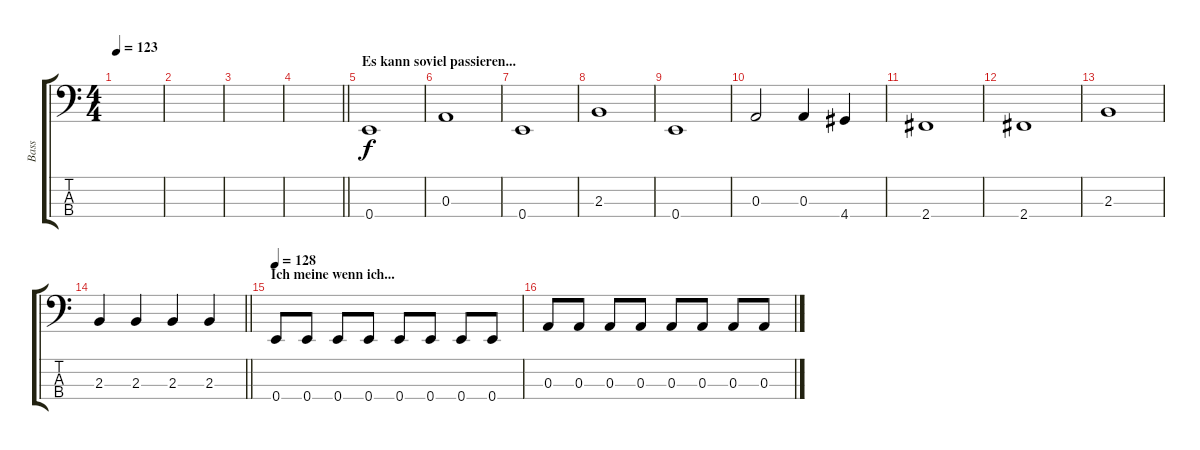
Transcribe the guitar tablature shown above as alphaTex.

\track ("Bass" "Bass") {instrument electricbassfinger}
\staff {score tabs}
\tuning (G2 D2 A1 E1) {hide}
\ts (4 4)
\tempo 123
\clef f4
\ks c
|
|
|
\barLineRight lightlight
|
\section ("" "Es kann soviel passieren...")
0.4.1 |
0.3.1 |
0.4.1 |
2.3.1 |
0.4.1 |
0.3.2 0.3.4 4.4.4 |
2.4.1 |
2.4.1 |
2.3.1 |
\barLineRight lightlight
2.3.4 2.3.4 2.3.4 2.3.4 |
\section ("" "Ich meine wenn ich...")
\tempo 128
0.4.8 0.4.8 0.4.8 0.4.8 0.4.8 0.4.8 0.4.8 0.4.8 |
0.3.8 0.3.8 0.3.8 0.3.8 0.3.8 0.3.8 0.3.8 0.3.8
